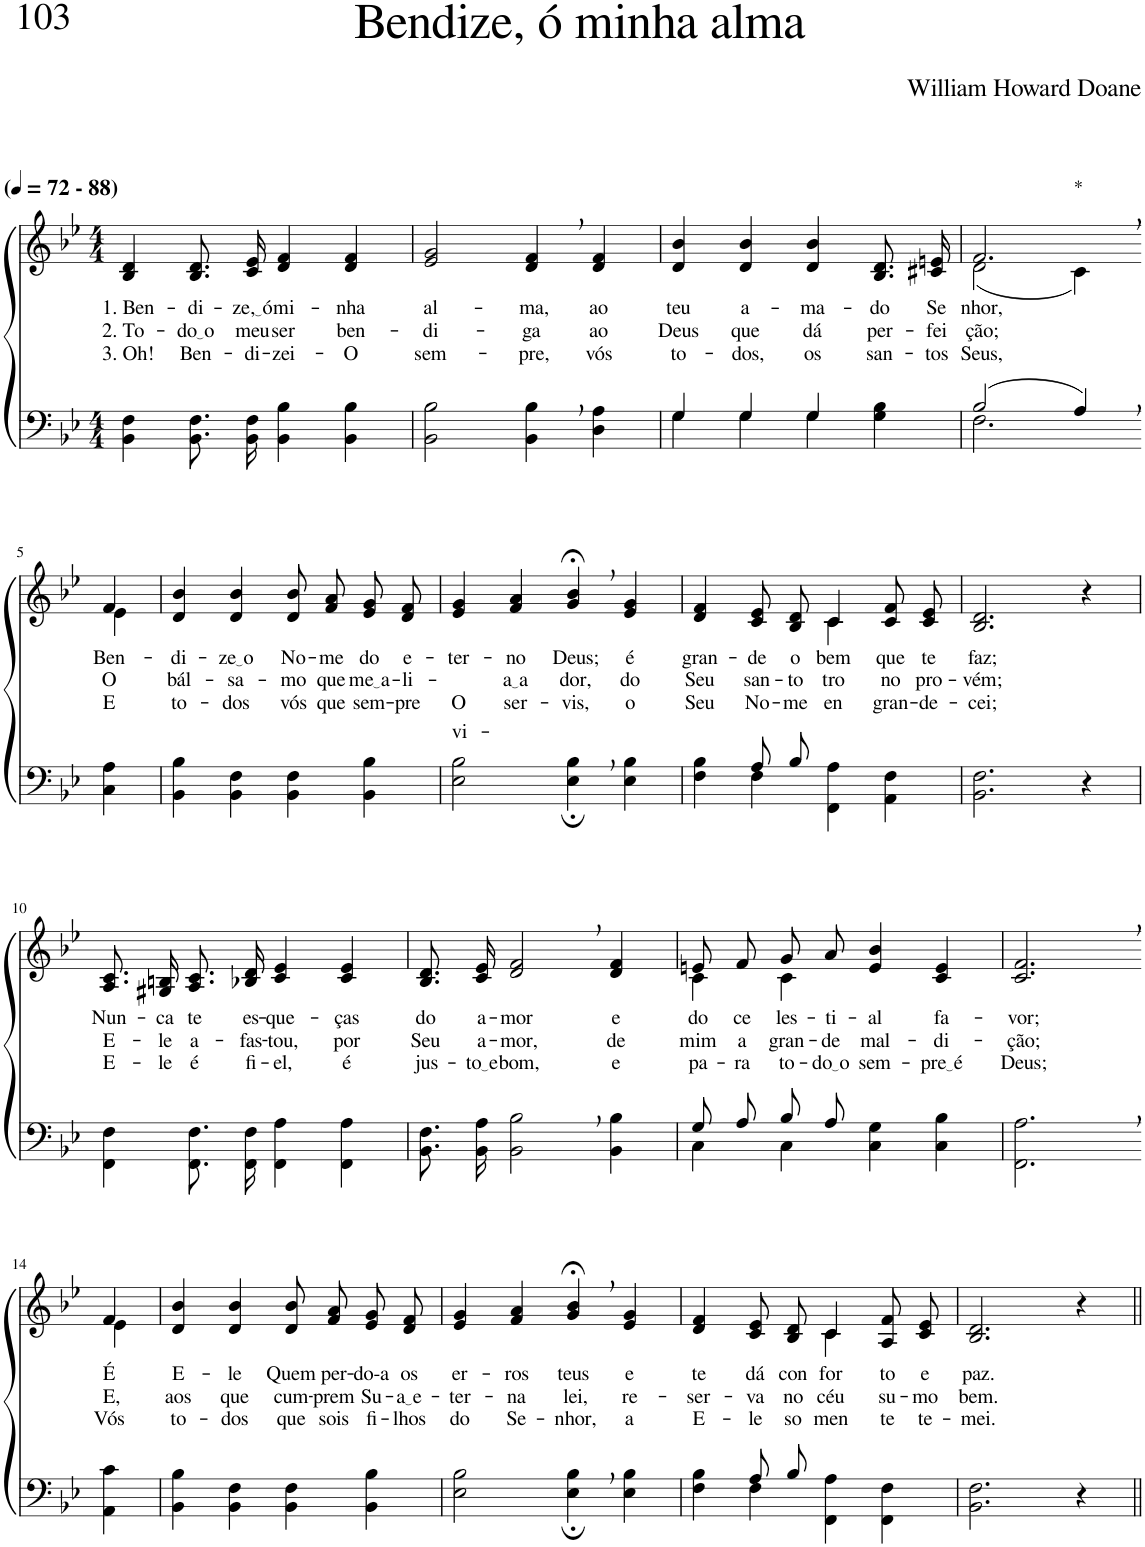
**kern	**kern	**text	**text	**text
*part2	*part1	*part1	*part1	*part1
*staff2	*staff1	*staff1	*staff1	*staff1
*I"Parte III e IV	*I"Parte I e II	*	*	*
*clefF4	*clefG2	*	*	*
*Trd-1c-2	*Trd-1c-2	*	*	*
*k[b-e-]	*k[b-e-]	*	*	*
*M4/4	*M4/4	*	*	*
*MM72	*MM72	*	*	*
=1	=1	=1	=1	=1
!	!LO:TX:a:B:t=(	!	!	!
!	!LO:TX:a:B:t=- 88)	!	!	!
!	!	!LO:LY:b	!LO:LY:b	!LO:LY:b
4BB-\ 4F\	4B-/ 4d/	1. Ben-	2. To-	3. Oh!
!	!	!LO:LY:b	!LO:LY:b	!LO:LY:b
8.BB-\ 8.F\L	8.B-/ 8.d/L	-di-	do o	Ben-
!	!	!LO:LY:b	!LO:LY:b	!LO:LY:b
16BB-\ 16F\Jk	16c/ 16e-/Jk	ze, ó	meu	-di-
!	!	!LO:LY:b	!LO:LY:b	!LO:LY:b
4BB-\ 4B-\	4d/ 4f/	mi-	ser	-zei-
!	!	!LO:LY:b	!LO:LY:b	!LO:LY:b
4BB-\ 4B-\	4d/ 4f/	-nha	ben-	-O
=2	=2	=2	=2	=2
!	!	!LO:LY:b	!LO:LY:b	!LO:LY:b
2BB-\ 2B-\	2e-/ 2g/	al-	-di-	sem-
!	!	!LO:LY:b	!LO:LY:b	!LO:LY:b
4BB-\, 4B-\,	4d/, 4f/,	-ma,	-ga	-pre,
!	!	!LO:LY:b	!LO:LY:b	!LO:LY:b
4D\ 4A\	4d/ 4f/	ao	ao	vós
=3	=3	=3	=3	=3
*^	*	*	*	*
!	!	!	!LO:LY:b	!LO:LY:b	!LO:LY:b
4G\	4G/	4d/ 4b-/	teu	Deus	to-
!	!	!	!LO:LY:b	!LO:LY:b	!LO:LY:b
4G\	4G/	4d/ 4b-/	a-	que	-dos,
!	!	!	!LO:LY:b	!LO:LY:b	!LO:LY:b
4G\	4G/	4d/ 4b-/	-ma-	dá	os
!	!	!	!LO:LY:b	!LO:LY:b	!LO:LY:b
4G\ 4B-\	4ryy	8.B-/ 8.d/L	-do	per-	san-
!	!	!	!LO:LY:b	!LO:LY:b	!LO:LY:b
.	.	16c#X/ 16en/Jk	Se-	-fei-	-tos
=4	=4	=4	=4	=4	=4
*	*	*^	*	*	*
!	!	!LO:TX:a:t=*	!	!	!	!
!	!	!	!	!LO:LY:b	!LO:LY:b	!LO:LY:b
(2B-/	2.F\	2.f,/	(2d\	-nhor,	-ção;	Seus,
4A,/)	.	.	4c\)	.	.	.
*v	*v	*	*	*	*	*
!!LO:LB:g=z	!!
=5-	=5-	=5-	=5-	=5-	=5-
!	!	!	!LO:LY:b	!LO:LY:b	!LO:LY:b
4C\ 4A\	4f/	4e-\	Ben-	O	E
=6	=6	=6	=6	=6	=6
!	!	!	!LO:LY:b	!LO:LY:b	!LO:LY:b
*	*v	*v	*	*	*
4BB-\ 4B-\	4d/ 4b-/	-di-	bál-	to-
!	!	!LO:LY:b	!LO:LY:b	!LO:LY:b
4BB-\ 4F\	4d/ 4b-/	ze o	-sa-	-dos
!	!	!LO:LY:b	!LO:LY:b	!LO:LY:b
4BB-\ 4F\	8d/ 8b-/L	No-	-mo	vós
!	!	!LO:LY:b	!LO:LY:b	!LO:LY:b
.	8f/ 8a/J	-me	que	que
!	!	!LO:LY:b	!LO:LY:b	!LO:LY:b
4BB-\ 4B-\	8e-/ 8g/L	do	me a	sem-
!	!	!LO:LY:b	!LO:LY:b	!LO:LY:b
.	8d/ 8f/J	e-	-li-	-pre
=7	=7	=7	=7	=7
!	!	!LO:LY:b	!LO:LY:b	!LO:LY:b
2E-\ 2B-\	4e-/ 4g/	-ter-	-vi-	O
!	!	!LO:LY:b	!LO:LY:b	!LO:LY:b
.	4f/ 4a/	-no	a a	ser-
!	!	!LO:LY:b	!LO:LY:b	!LO:LY:b
4E-\;, 4B-\;,	4g/;<, 4b-/;<,	Deus;	-dor,	-vis,
!	!	!LO:LY:b	!LO:LY:b	!LO:LY:b
4E-\ 4B-\	4e-/ 4g/	é	do	o
=8	=8	=8	=8	=8
*^	*	*	*	*
!	!	!	!LO:LY:b	!LO:LY:b	!LO:LY:b
*	*	*^	*	*	*
4ryy	4F\ 4B-\	4d/ 4f/	2ryy	gran-	Seu	Seu
!	!	!	!	!LO:LY:b	!LO:LY:b	!LO:LY:b
8A/L	4F\	8c/ 8e-/L	.	-de	san-	No-
!	!	!	!	!LO:LY:b	!LO:LY:b	!LO:LY:b
8B-/J	.	8B-/ 8d/J	.	o	-to	-me
!	!	!	!	!LO:LY:b	!LO:LY:b	!LO:LY:b
4ryy	4FF\ 4A\	4c/	4c\	bem	tro-	en-
!	!	!	!	!LO:LY:b	!LO:LY:b	!LO:LY:b
4ryy	4AA\ 4F\	8c/ 8f/L	4ryy	que	-no	-gran-
!	!	!	!	!LO:LY:b	!LO:LY:b	!LO:LY:b
.	.	8c/ 8e-/J	.	te	pro-	-de-
*v	*v	*	*	*	*	*
*	*v	*v	*	*	*
=9	=9	=9	=9	=9
!	!	!LO:LY:b	!LO:LY:b	!LO:LY:b
2.BB-\ 2.F\	2.B-/ 2.d/	faz;	-vém;	-cei;
4r	4r	.	.	.
!!LO:LB:g=z
=10	=10	=10	=10	=10
!	!	!LO:LY:b	!LO:LY:b	!LO:LY:b
4FF\ 4F\	8.A/ 8.c/L	Nun-	E-	E-
!	!	!LO:LY:b	!LO:LY:b	!LO:LY:b
.	16G#X/ 16Bn/Jk	-ca	-le	-le
!	!	!LO:LY:b	!LO:LY:b	!LO:LY:b
8.FF/ 8.F/L	8.A/ 8.c/L	te	a-	é
!	!	!LO:LY:b	!LO:LY:b	!LO:LY:b
16FF/ 16F/Jk	16B-X/ 16d/Jk	es-	-fas-	fi-
!	!	!LO:LY:b	!LO:LY:b	!LO:LY:b
4FF\ 4A\	4c/ 4e-/	-que-	-tou,	-el,
!	!	!LO:LY:b	!LO:LY:b	!LO:LY:b
4FF\ 4A\	4c/ 4e-/	-ças	por	é
=11	=11	=11	=11	=11
!	!	!LO:LY:b	!LO:LY:b	!LO:LY:b
8.BB-\ 8.F\L	8.B-/ 8.d/L	do	Seu	jus-
!	!	!LO:LY:b	!LO:LY:b	!LO:LY:b
16BB-\ 16A\Jk	16c/ 16e-/Jk	a-	a-	to e
!	!	!LO:LY:b	!LO:LY:b	!LO:LY:b
2BB-\, 2B-\,	2d/, 2f/,	-mor	-mor,	bom,
!	!	!LO:LY:b	!LO:LY:b	!LO:LY:b
4BB-\ 4B-\	4d/ 4f/	e	de	e
=12	=12	=12	=12	=12
*^	*^	*	*	*
!	!	!	!	!LO:LY:b	!LO:LY:b	!LO:LY:b
8G/L	4C\	8en/L	4c\	do	mim	pa-
!	!	!	!	!LO:LY:b	!LO:LY:b	!LO:LY:b
8A/J	.	8f/J	.	ce-	a	-ra
!	!	!	!	!LO:LY:b	!LO:LY:b	!LO:LY:b
8B-/L	4C\	8g/L	4c\	-les-	gran-	to-
!	!	!	!	!LO:LY:b	!LO:LY:b	!LO:LY:b
8A/J	.	8a/J	.	-ti-	-de	do o
!	!	!	!	!LO:LY:b	!LO:LY:b	!LO:LY:b
2ryy	4C\ 4G\	4e/ 4b-/	2ryy	-al	mal-	sem-
!	!	!	!	!LO:LY:b	!LO:LY:b	!LO:LY:b
.	4C\ 4B-\	4c/ 4e/	.	fa-	-di-	pre é
*	*	*v	*v	*	*	*
=13	=13	=13	=13	=13	=13
!	!	!	!LO:LY:b	!LO:LY:b	!LO:LY:b
*v	*v	*	*	*	*
2.FF\, 2.A\,	2.c/, 2.f/,	-vor;	-ção;	Deus;
!!LO:LB:g=z
=14-	=14-	=14-	=14-	=14-
*	*^	*	*	*
!	!	!	!LO:LY:b	!LO:LY:b	!LO:LY:b
4AA\ 4c\	4f/	4e-\	É	E,	Vós
=15	=15	=15	=15	=15	=15
!	!	!	!LO:LY:b	!LO:LY:b	!LO:LY:b
*	*v	*v	*	*	*
4BB-\ 4B-\	4d/ 4b-/	E-	aos	to-
!	!	!LO:LY:b	!LO:LY:b	!LO:LY:b
4BB-\ 4F\	4d/ 4b-/	-le	que	-dos
!	!	!LO:LY:b	!LO:LY:b	!LO:LY:b
4BB-\ 4F\	8d/ 8b-/L	Quem	cum-	que
!	!	!LO:LY:b	!LO:LY:b	!LO:LY:b
.	8f/ 8a/J	per-	-prem	sois
!	!	!LO:LY:b	!LO:LY:b	!LO:LY:b
4BB-\ 4B-\	8e-/ 8g/L	-do-a	Su-	fi-
!	!	!LO:LY:b	!LO:LY:b	!LO:LY:b
.	8d/ 8f/J	os	a e	-lhos
=16	=16	=16	=16	=16
!	!	!LO:LY:b	!LO:LY:b	!LO:LY:b
2E-\ 2B-\	4e-/ 4g/	er-	-ter-	do
!	!	!LO:LY:b	!LO:LY:b	!LO:LY:b
.	4f/ 4a/	-ros	-na	Se-
!	!	!LO:LY:b	!LO:LY:b	!LO:LY:b
4E-\;, 4B-\;,	4g/;<, 4b-/;<,	teus	lei,	-nhor,
!	!	!LO:LY:b	!LO:LY:b	!LO:LY:b
4E-\ 4B-\	4e-/ 4g/	e	re-	a
=17	=17	=17	=17	=17
*^	*	*	*	*
!	!	!	!LO:LY:b	!LO:LY:b	!LO:LY:b
*	*	*^	*	*	*
4ryy	4F\ 4B-\	4d/ 4f/	2ryy	te	-ser-	E-
!	!	!	!	!LO:LY:b	!LO:LY:b	!LO:LY:b
8A/L	4F\	8c/ 8e-/L	.	dá	-va	-le
!	!	!	!	!LO:LY:b	!LO:LY:b	!LO:LY:b
8B-/J	.	8B-/ 8d/J	.	con-	no	so-
!	!	!	!	!LO:LY:b	!LO:LY:b	!LO:LY:b
2ryy	4FF\ 4A\	4c/	4c\	-for-	céu	-men-
!	!	!	!	!LO:LY:b	!LO:LY:b	!LO:LY:b
.	4FF\ 4F\	8A/ 8f/L	4ryy	-to	su-	-te
!	!	!	!	!LO:LY:b	!LO:LY:b	!LO:LY:b
.	.	8c/ 8e-/J	.	e	-mo	te-
*v	*v	*	*	*	*	*
*	*v	*v	*	*	*
=18	=18	=18	=18	=18
!	!	!LO:LY:b	!LO:LY:b	!LO:LY:b
2.BB-\ 2.F\	2.B-/ 2.d/	paz.	bem.	-mei.
4r	4r	.	.	.
=||	=||	=||	=||	=||
*-	*-	*-	*-	*-
